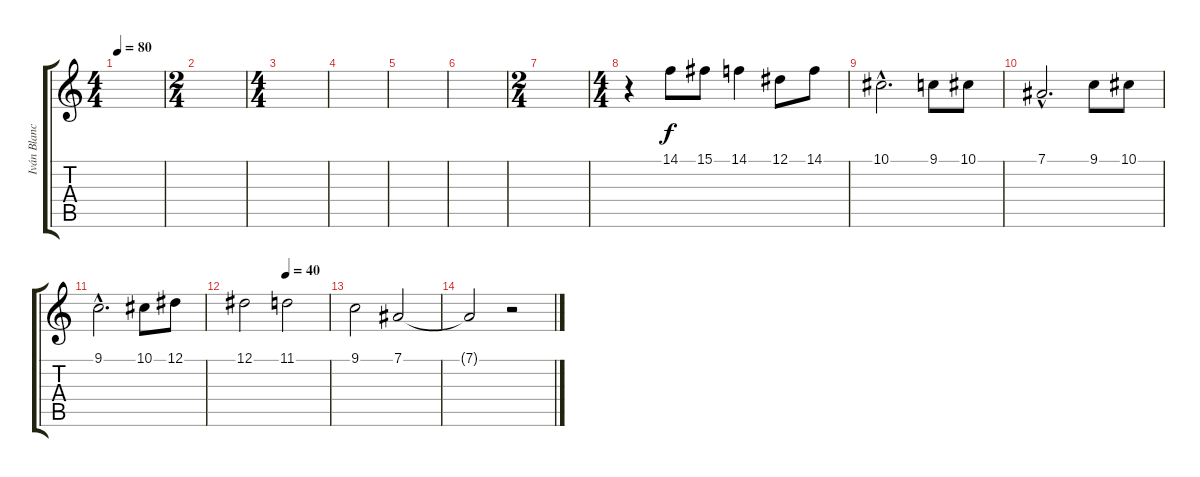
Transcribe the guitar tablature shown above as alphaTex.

\track ("Iván Blanco (IV)" "Iván Blanc") {instrument choiraahs}
\staff {score tabs}
\tuning (Eb4 Bb3 Gb3 Db3 Ab2 Eb2) {hide}
\ts (4 4)
\tempo 80
\clef g2
\ks c
|
\ts (2 4)
|
\ts (4 4)
|
|
|
|
\ts (2 4)
|
\ts (4 4)
r.4 14.1.8 15.1.8 14.1.4 12.1.8 14.1.8 |
10.1{hac}.2{d} 9.1.8 10.1.8 |
7.1{hac}.2{d} 9.1.8 10.1.8 |
9.1{hac}.2{d} 10.1.8 12.1.8 |
\tempo (40 0.5)
12.1.2 11.1.2 |
9.1.2 7.1.2 |
7.1{t}.2 r.2
